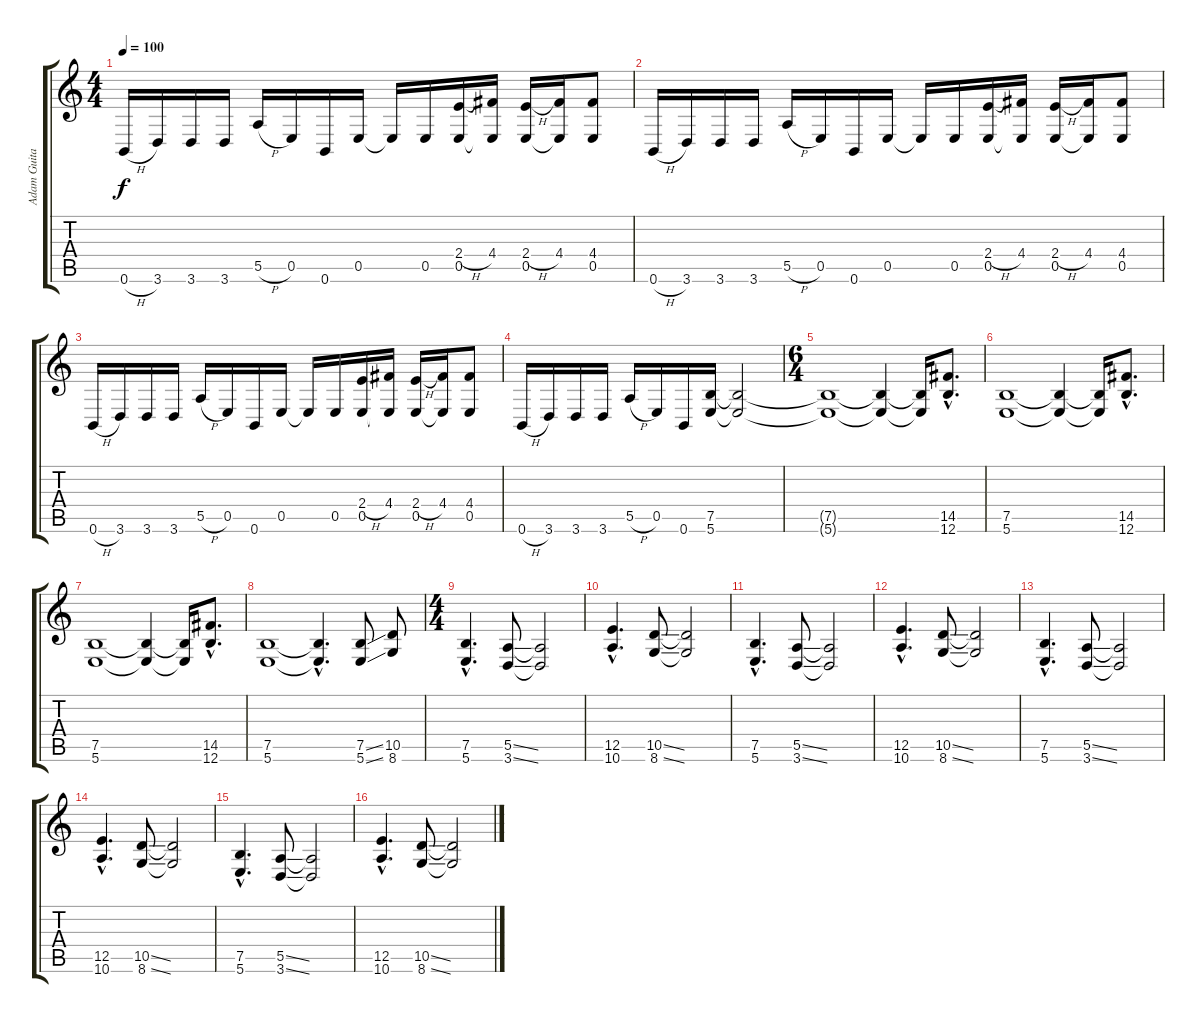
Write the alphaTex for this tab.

\track ("Adam Guitar" "Adam Guita") {instrument distortionguitar}
\staff {score tabs}
\tuning (E4 B3 G3 D3 E2 B1) {hide}
\ts (4 4)
\tempo 100
\clef g2
\ks c
0.6{h}.16{dy f} 3.6.16 3.6.16 3.6.16 5.5{h}.16 0.5.16 0.6.16 0.5.16 0.5{t}.16 0.5.16 (2.4{h} 0.5).16 (4.4 0.5{t}).16 (2.4{h} 0.5).16 (4.4 0.5{t}).16 (4.4 0.5).8 |
0.6{h}.16 3.6.16 3.6.16 3.6.16 5.5{h}.16 0.5.16 0.6.16 0.5.16 0.5{t}.16 0.5.16 (2.4{h} 0.5).16 (4.4 0.5{t}).16 (2.4{h} 0.5).16 (4.4 0.5{t}).16 (4.4 0.5).8 |
0.6{h}.16 3.6.16 3.6.16 3.6.16 5.5{h}.16 0.5.16 0.6.16 0.5.16 0.5{t}.16 0.5.16 (2.4{h} 0.5).16 (4.4 0.5{t}).16 (2.4{h} 0.5).16 (4.4 0.5{t}).16 (4.4 0.5).8 |
0.6{h}.16 3.6.16 3.6.16 3.6.16 5.5{h}.16 0.5.16 0.6.16 (7.5 5.6).16 (7.5{t} 5.6{t}).2 |
\ts (6 4)
(7.5{t} 5.6{t}).1 (7.5{t} 5.6{t}).4 (7.5{t} 5.6{t}).16 (14.5{hac} 12.6{hac}).8{d} |
(7.5 5.6).1 (7.5{t} 5.6{t}).4 (7.5{t} 5.6{t}).16 (14.5{hac} 12.6{hac}).8{d} |
(7.5 5.6).1 (7.5{t} 5.6{t}).4 (7.5{t} 5.6{t}).16 (14.5{hac} 12.6{hac}).8{d} |
(7.5 5.6).1 (7.5{hac t} 5.6{hac t}).4{d} (7.5{ss} 5.6{ss}).8 (10.5 8.6).8 |
\ts (4 4)
(7.5{hac} 5.6{hac}).4{d instrument electricguitarmuted} (5.5{ss} 3.6{ss}).8 (5.5{t} 3.6{t}).2 |
(12.5{hac} 10.6{hac}).4{d} (10.5{ss} 8.6{ss}).8 (10.5{t} 8.6{t}).2 |
(7.5{hac} 5.6{hac}).4{d} (5.5{ss} 3.6{ss}).8 (5.5{t} 3.6{t}).2 |
(12.5{hac} 10.6{hac}).4{d} (10.5{ss} 8.6{ss}).8 (10.5{t} 8.6{t}).2 |
(7.5{hac} 5.6{hac}).4{d} (5.5{ss} 3.6{ss}).8 (5.5{t} 3.6{t}).2 |
(12.5{hac} 10.6{hac}).4{d} (10.5{ss} 8.6{ss}).8 (10.5{t} 8.6{t}).2 |
(7.5{hac} 5.6{hac}).4{d} (5.5{ss} 3.6{ss}).8 (5.5{t} 3.6{t}).2 |
(12.5{hac} 10.6{hac}).4{d} (10.5{ss} 8.6{ss}).8 (10.5{t} 8.6{t}).2
